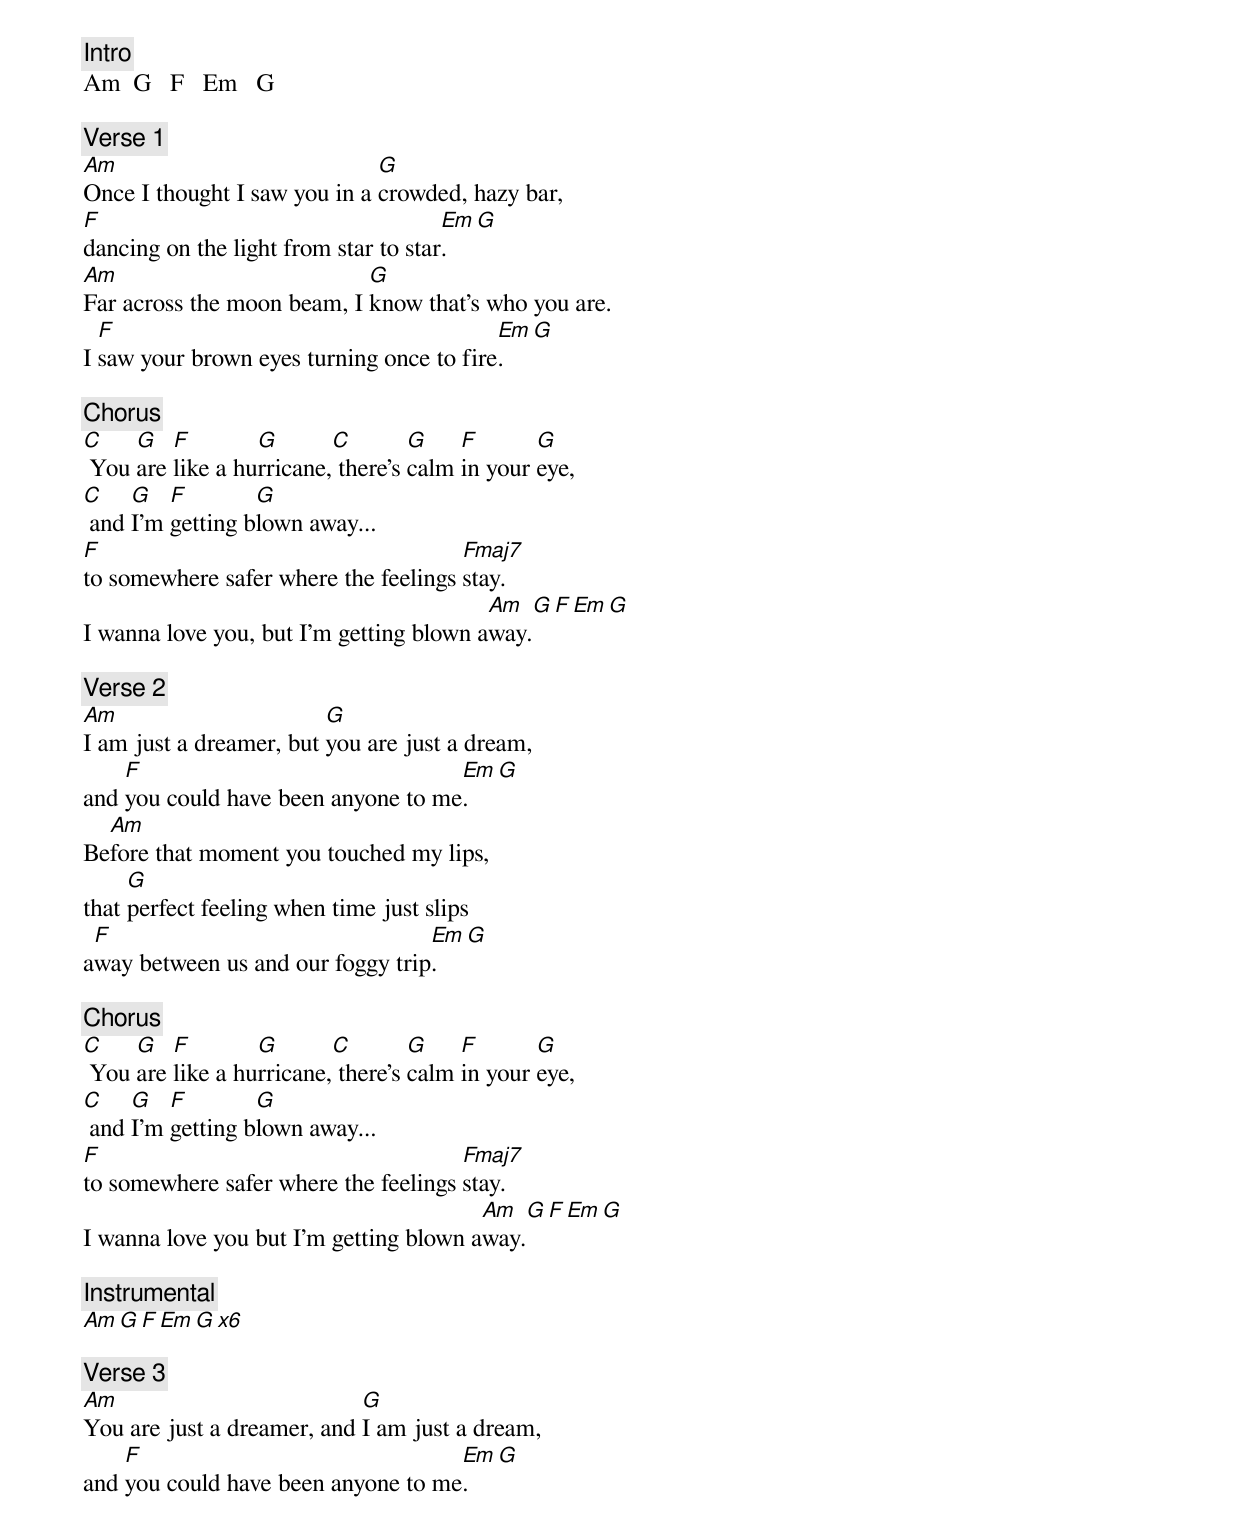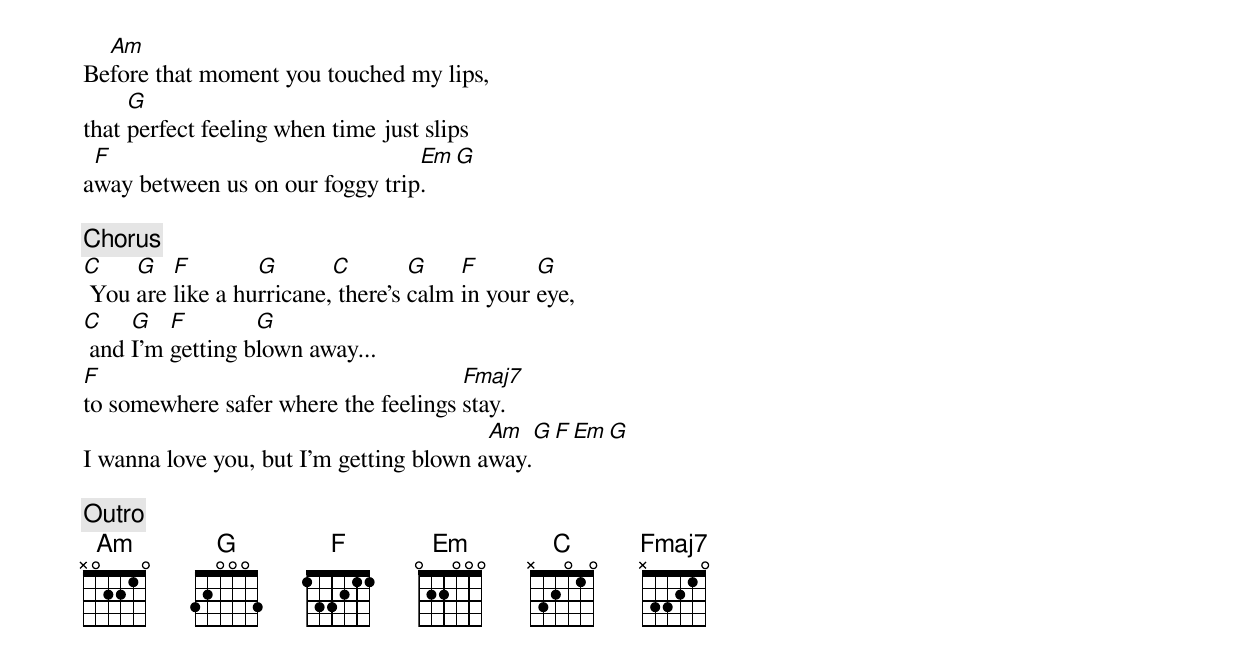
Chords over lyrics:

[Intro]
Am  G   F   Em   G

[Verse 1]
Am                            G
Once I thought I saw you in a crowded, hazy bar,
F                                     Em  G
dancing on the light from star to star.
Am                          G
Far across the moon beam, I know that's who you are.
  F                                       Em  G
I saw your brown eyes turning once to fire.

[Chorus]
C    G   F        G       C        G    F       G
 You are like a hurricane, there's calm in your eye,
C    G   F        G
 and I'm getting blown away...
F                                     Fmaj7
to somewhere safer where the feelings stay.
                                         Am  G   F   Em   G
I wanna love you, but I'm getting blown away.

[Verse 2]
Am                       G
I am just a dreamer, but you are just a dream,
    F                               Em  G
and you could have been anyone to me.
  Am
Before that moment you touched my lips,
     G
that perfect feeling when time just slips
 F                                Em  G
away between us and our foggy trip.

[Chorus]
C    G   F        G       C        G    F       G
 You are like a hurricane, there's calm in your eye,
C    G   F        G
 and I'm getting blown away...
F                                     Fmaj7
to somewhere safer where the feelings stay.
                                        Am  G   F   Em   G
I wanna love you but I'm getting blown away.

[Instrumental]
Am  G   F   Em   G  x6

[Verse 3]
Am                          G
You are just a dreamer, and I am just a dream,
    F                               Em  G
and you could have been anyone to me.
  Am
Before that moment you touched my lips,
     G
that perfect feeling when time just slips
 F                               Em  G
away between us on our foggy trip.

[Chorus]
C    G   F        G       C        G    F       G
 You are like a hurricane, there's calm in your eye,
C    G   F        G
 and I'm getting blown away...
F                                     Fmaj7
to somewhere safer where the feelings stay.
                                         Am  G   F   Em   G
I wanna love you, but I'm getting blown away.

[Outro]
Am  G   F   Em   G  x10
